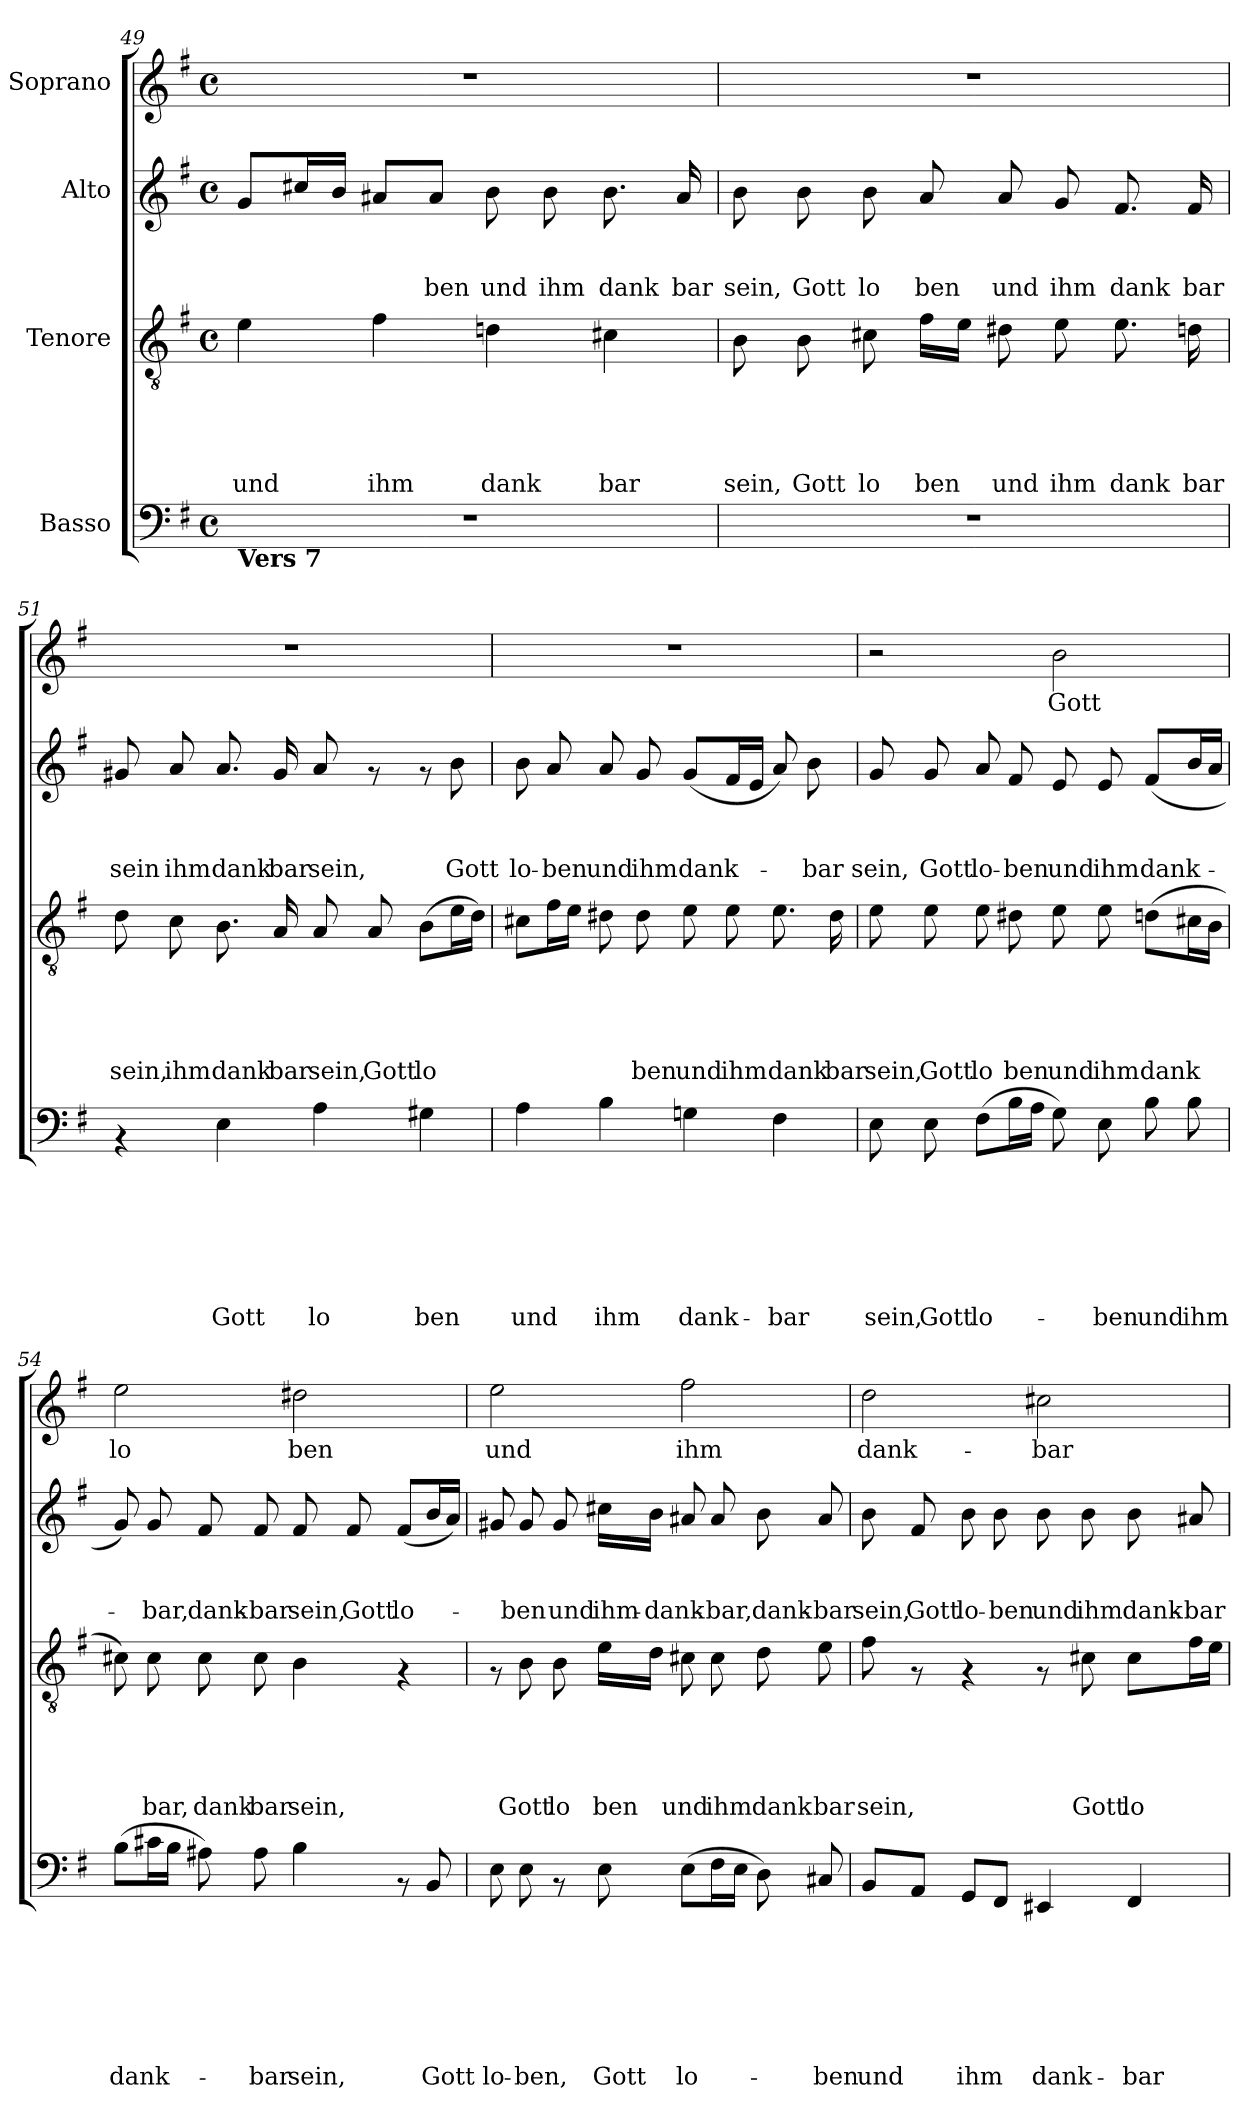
**kern	**text	**text	**text	**text	**text	**text	**text	**kern	**text	**text	**text	**text	**text	**kern	**text	**text	**text	**kern	**text
*part4	*part4	*part4	*part4	*part4	*part4	*part4	*part4	*part3	*part3	*part3	*part3	*part3	*part3	*part2	*part2	*part2	*part2	*part1	*part1
*staff4	*staff4	*staff4	*staff4	*staff4	*staff4	*staff4	*staff4	*staff3	*staff3	*staff3	*staff3	*staff3	*staff3	*staff2	*staff2	*staff2	*staff2	*staff1	*staff1
*I"Basso	*	*	*	*	*	*	*	*I"Tenore	*	*	*	*	*	*I"Alto	*	*	*	*I"Soprano	*
!!LO:PB:g=z
*clefF4	*	*	*	*	*	*	*	*clefGv2	*	*	*	*	*	*clefG2	*	*	*	*clefG2	*
*k[f#]	*	*	*	*	*	*	*	*k[f#]	*	*	*	*	*	*k[f#]	*	*	*	*k[f#]	*
*G:	*	*	*	*	*	*	*	*G:	*	*	*	*	*	*G:	*	*	*	*G:	*
*M4/4	*	*	*	*	*	*	*	*M4/4	*	*	*	*	*	*M4/4	*	*	*	*M4/4	*
*met(c)	*	*	*	*	*	*	*	*met(c)	*	*	*	*	*	*met(c)	*	*	*	*met(c)	*
=49	=49	=49	=49	=49	=49	=49	=49	=49	=49	=49	=49	=49	=49	=49	=49	=49	=49	=49	=49
!LO:TX:b:B:t=Vers 7	!	!	!	!	!	!	!	!	!	!	!	!	!	!	!	!	!	!	!
!	!	!	!	!	!	!	!	!	!	!	!	!	!LO:LY:b:rj	!	!	!	!	!	!
1r	.	.	.	.	.	.	.	4e\	.	.	.	.	und	8g/L	.	.	.	1r	.
.	.	.	.	.	.	.	.	.	.	.	.	.	.	16cc#X/L	.	.	.	.	.
.	.	.	.	.	.	.	.	.	.	.	.	.	.	16b/JJ	.	.	.	.	.
!	!	!	!	!	!	!	!	!	!	!	!	!	!LO:LY:b:rj	!	!	!	!	!	!
.	.	.	.	.	.	.	.	4f#\	.	.	.	.	ihm	8a#X/L	.	.	.	.	.
!	!	!	!	!	!	!	!	!	!	!	!	!	!	!	!	!	!LO:LY:b:rj	!	!
.	.	.	.	.	.	.	.	.	.	.	.	.	.	8a#/J	.	.	ben	.	.
!	!	!	!	!	!	!	!	!	!	!	!	!	!LO:LY:b:rj	!	!	!	!LO:LY:b:rj	!	!
.	.	.	.	.	.	.	.	4dn\	.	.	.	.	dank	8b\	.	.	und	.	.
!	!	!	!	!	!	!	!	!	!	!	!	!	!	!	!	!	!LO:LY:b:rj	!	!
.	.	.	.	.	.	.	.	.	.	.	.	.	.	8b\	.	.	ihm	.	.
!	!	!	!	!	!	!	!	!	!	!	!	!	!LO:LY:b:rj	!	!	!	!LO:LY:b:rj	!	!
.	.	.	.	.	.	.	.	4c#X\	.	.	.	.	bar	8.b\	.	.	dank	.	.
!	!	!	!	!	!	!	!	!	!	!	!	!	!	!	!	!	!LO:LY:b:rj	!	!
.	.	.	.	.	.	.	.	.	.	.	.	.	.	16a#/	.	.	bar	.	.
=50	=50	=50	=50	=50	=50	=50	=50	=50	=50	=50	=50	=50	=50	=50	=50	=50	=50	=50	=50
!	!	!	!	!	!	!	!	!	!	!	!	!	!LO:LY:b:rj	!	!	!	!LO:LY:b:rj	!	!
1r	.	.	.	.	.	.	.	8B\	.	.	.	.	sein,	8b\	.	.	sein,	1r	.
!	!	!	!	!	!	!	!	!	!	!	!	!	!LO:LY:b:rj	!	!	!	!LO:LY:b:rj	!	!
.	.	.	.	.	.	.	.	8B\	.	.	.	.	Gott	8b\	.	.	Gott	.	.
!	!	!	!	!	!	!	!	!	!	!	!	!	!LO:LY:b:rj	!	!	!	!LO:LY:b:rj	!	!
.	.	.	.	.	.	.	.	8c#X\	.	.	.	.	lo	8b\	.	.	lo	.	.
!	!	!	!	!	!	!	!	!	!	!	!	!	!LO:LY:b:rj	!	!	!	!LO:LY:b:rj	!	!
.	.	.	.	.	.	.	.	16f#\LL	.	.	.	.	ben	8a/	.	.	ben	.	.
.	.	.	.	.	.	.	.	16e\JJ	.	.	.	.	.	.	.	.	.	.	.
!	!	!	!	!	!	!	!	!	!	!	!	!	!LO:LY:b:rj	!	!	!	!LO:LY:b:rj	!	!
.	.	.	.	.	.	.	.	8d#X\	.	.	.	.	und	8a/	.	.	und	.	.
!	!	!	!	!	!	!	!	!	!	!	!	!	!LO:LY:b:rj	!	!	!	!LO:LY:b:rj	!	!
.	.	.	.	.	.	.	.	8e\	.	.	.	.	ihm	8g/	.	.	ihm	.	.
!	!	!	!	!	!	!	!	!	!	!	!	!	!LO:LY:b:rj	!	!	!	!LO:LY:b:rj	!	!
.	.	.	.	.	.	.	.	8.e\	.	.	.	.	dank	8.f#/	.	.	dank	.	.
!	!	!	!	!	!	!	!	!	!	!	!	!	!LO:LY:b:rj	!	!	!	!LO:LY:b:rj	!	!
.	.	.	.	.	.	.	.	16dn\	.	.	.	.	bar	16f#/	.	.	bar	.	.
=51	=51	=51	=51	=51	=51	=51	=51	=51	=51	=51	=51	=51	=51	=51	=51	=51	=51	=51	=51
!	!	!	!	!	!	!	!	!	!	!	!	!	!LO:LY:b:rj	!	!	!	!LO:LY:b:rj	!	!
4rAA	.	.	.	.	.	.	.	8d\	.	.	.	.	sein,	8g#X/	.	.	sein	1r	.
!	!	!	!	!	!	!	!	!	!	!	!	!	!LO:LY:b:rj	!	!	!	!LO:LY:b:rj	!	!
.	.	.	.	.	.	.	.	8c\	.	.	.	.	ihm	8a/	.	.	ihm	.	.
!	!	!	!	!	!	!	!LO:LY:b:rj	!	!	!	!	!	!LO:LY:b:rj	!	!	!	!LO:LY:b:rj	!	!
4E\	.	.	.	.	.	.	Gott	8.B\	.	.	.	.	dank	8.a/	.	.	dank	.	.
!	!	!	!	!	!	!	!	!	!	!	!	!	!LO:LY:b:rj	!	!	!	!LO:LY:b:rj	!	!
.	.	.	.	.	.	.	.	16A/	.	.	.	.	bar	16g#/	.	.	bar	.	.
!	!	!	!	!	!	!	!LO:LY:b:rj	!	!	!	!	!	!LO:LY:b:rj	!	!	!	!LO:LY:b:rj	!	!
4A\	.	.	.	.	.	.	lo	8A/	.	.	.	.	sein,	8a/	.	.	sein,	.	.
!	!	!	!	!	!	!	!	!	!	!	!	!	!LO:LY:b:rj	!	!	!	!	!	!
.	.	.	.	.	.	.	.	8A/	.	.	.	.	Gott	8rf	.	.	.	.	.
!	!	!	!	!	!	!	!LO:LY:b:rj	!	!	!	!	!	!LO:LY:b:rj	!	!	!	!	!	!
4G#X\	.	.	.	.	.	.	ben	(>8B\L	.	.	.	.	lo	8rf	.	.	.	.	.
!	!	!	!	!	!	!	!	!	!	!	!	!	!	!	!	!	!LO:LY:b:rj	!	!
.	.	.	.	.	.	.	.	16e\L	.	.	.	.	.	8b\	.	.	Gott	.	.
.	.	.	.	.	.	.	.	16d\JJ)	.	.	.	.	.	.	.	.	.	.	.
!!LO:PB:g=z
=52	=52	=52	=52	=52	=52	=52	=52	=52	=52	=52	=52	=52	=52	=52	=52	=52	=52	=52	=52
!	!	!	!	!	!	!	!LO:LY:b:rj	!	!	!	!	!	!	!	!	!	!LO:LY:b:rj	!	!
4A\	.	.	.	.	.	.	und	8c#X\L	.	.	.	.	.	8b\	.	.	lo-	1r	.
!	!	!	!	!	!	!	!	!	!	!	!	!	!	!	!	!	!LO:LY:b:rj	!	!
.	.	.	.	.	.	.	.	16f#\L	.	.	.	.	.	8a/	.	.	-ben	.	.
.	.	.	.	.	.	.	.	16e\JJ	.	.	.	.	.	.	.	.	.	.	.
!	!	!	!	!	!	!	!LO:LY:b:rj	!	!	!	!	!	!	!	!	!	!LO:LY:b:rj	!	!
4B\	.	.	.	.	.	.	ihm	8d#X\	.	.	.	.	.	8a/	.	.	und	.	.
!	!	!	!	!	!	!	!	!	!	!	!	!	!LO:LY:b:rj	!	!	!	!LO:LY:b:rj	!	!
.	.	.	.	.	.	.	.	8d#\	.	.	.	.	ben	8g/	.	.	ihm	.	.
!	!	!	!	!	!	!	!LO:LY:b:rj	!	!	!	!	!	!LO:LY:b:rj	!	!	!	!LO:LY:b:rj	!	!
4Gn\	.	.	.	.	.	.	dank-	8e\	.	.	.	.	und	(<8g/L	.	.	dank-	.	.
!	!	!	!	!	!	!	!	!	!	!	!	!	!LO:LY:b:rj	!	!	!	!	!	!
.	.	.	.	.	.	.	.	8e\	.	.	.	.	ihm	16f#/L	.	.	.	.	.
.	.	.	.	.	.	.	.	.	.	.	.	.	.	16e/JJ	.	.	.	.	.
!	!	!	!	!	!	!	!LO:LY:b:rj	!	!	!	!	!	!LO:LY:b:rj	!	!	!	!	!	!
4F#\	.	.	.	.	.	.	-bar	8.e\	.	.	.	.	dank	8a/)	.	.	.	.	.
!	!	!	!	!	!	!	!	!	!	!	!	!	!	!	!	!	!LO:LY:b:rj	!	!
.	.	.	.	.	.	.	.	.	.	.	.	.	.	8b\	.	.	-bar	.	.
!	!	!	!	!	!	!	!	!	!	!	!	!	!LO:LY:b:rj	!	!	!	!	!	!
.	.	.	.	.	.	.	.	16d#\	.	.	.	.	bar	.	.	.	.	.	.
=53	=53	=53	=53	=53	=53	=53	=53	=53	=53	=53	=53	=53	=53	=53	=53	=53	=53	=53	=53
!	!	!	!	!	!	!	!LO:LY:b:rj	!	!	!	!	!	!LO:LY:b:rj	!	!	!	!LO:LY:b:rj	!	!
8E\	.	.	.	.	.	.	sein,	8e\	.	.	.	.	sein,	8g/	.	.	sein,	2r	.
!	!	!	!	!	!	!	!LO:LY:b:rj	!	!	!	!	!	!LO:LY:b:rj	!	!	!	!LO:LY:b:rj	!	!
8E\	.	.	.	.	.	.	Gott	8e\	.	.	.	.	Gott	8g/	.	.	Gott	.	.
!	!	!	!	!	!	!	!LO:LY:b:rj	!	!	!	!	!	!LO:LY:b:rj	!	!	!	!LO:LY:b:rj	!	!
(>8F#\L	.	.	.	.	.	.	lo-	8e\	.	.	.	.	lo	8a/	.	.	lo-	.	.
!	!	!	!	!	!	!	!	!	!	!	!	!	!LO:LY:b:rj	!	!	!	!LO:LY:b:rj	!	!
16B\L	.	.	.	.	.	.	.	8d#X\	.	.	.	.	ben	8f#/	.	.	-ben	.	.
16A\JJ	.	.	.	.	.	.	.	.	.	.	.	.	.	.	.	.	.	.	.
!	!	!	!	!	!	!	!	!	!	!	!	!	!LO:LY:b:rj	!	!	!	!LO:LY:b:rj	!	!LO:LY:a:rj
8G\)	.	.	.	.	.	.	.	8e\	.	.	.	.	und	8e/	.	.	und	2b\	Gott
!	!	!	!	!	!	!	!LO:LY:b:rj	!	!	!	!	!	!LO:LY:b:rj	!	!	!	!LO:LY:b:rj	!	!
8E\	.	.	.	.	.	.	-ben	8e\	.	.	.	.	ihm	8e/	.	.	ihm	.	.
!	!	!	!	!	!	!	!LO:LY:b:rj	!	!	!	!	!	!LO:LY:b:rj	!	!	!	!LO:LY:b:rj	!	!
8B\	.	.	.	.	.	.	und	(>8dn\L	.	.	.	.	dank	(<8f#/L	.	.	dank-	.	.
!	!	!	!	!	!	!	!LO:LY:b:rj	!	!	!	!	!	!	!	!	!	!	!	!
8B\	.	.	.	.	.	.	ihm	16c#X\L	.	.	.	.	.	16b/L	.	.	.	.	.
.	.	.	.	.	.	.	.	16B\JJ	.	.	.	.	.	16a/JJ	.	.	.	.	.
=54	=54	=54	=54	=54	=54	=54	=54	=54	=54	=54	=54	=54	=54	=54	=54	=54	=54	=54	=54
!	!	!	!	!	!	!	!LO:LY:b:rj	!	!	!	!	!	!	!	!	!	!	!	!LO:LY:a:rj
(>8B\L	.	.	.	.	.	.	dank-	8c#X\)	.	.	.	.	.	8g/)	.	.	.	2ee\	lo
!	!	!	!	!	!	!	!	!	!	!	!	!	!LO:LY:b:rj	!	!	!	!LO:LY:b:rj	!	!
16c#X\L	.	.	.	.	.	.	.	8c#\	.	.	.	.	bar,	8g/	.	.	-bar,	.	.
16B\JJ	.	.	.	.	.	.	.	.	.	.	.	.	.	.	.	.	.	.	.
!	!	!	!	!	!	!	!	!	!	!	!	!	!LO:LY:b:rj	!	!	!	!LO:LY:b:rj	!	!
8A#X\)	.	.	.	.	.	.	.	8c#\	.	.	.	.	dank	8f#/	.	.	dank-	.	.
!	!	!	!	!	!	!	!LO:LY:b:rj	!	!	!	!	!	!LO:LY:b:rj	!	!	!	!LO:LY:b:rj	!	!
8A#\	.	.	.	.	.	.	-bar	8c#\	.	.	.	.	bar	8f#/	.	.	-bar	.	.
!	!	!	!	!	!	!	!LO:LY:b:rj	!	!	!	!	!	!LO:LY:b:rj	!	!	!	!LO:LY:b:rj	!	!LO:LY:a:rj
4B\	.	.	.	.	.	.	sein,	4B\	.	.	.	.	sein,	8f#/	.	.	sein,	2dd#X\	ben
!	!	!	!	!	!	!	!	!	!	!	!	!	!	!	!	!	!LO:LY:b:rj	!	!
.	.	.	.	.	.	.	.	.	.	.	.	.	.	8f#/	.	.	Gott	.	.
!	!	!	!	!	!	!	!	!	!	!	!	!	!	!	!	!	!LO:LY:b:rj	!	!
8rAA	.	.	.	.	.	.	.	4rF	.	.	.	.	.	(<8f#/L	.	.	lo-	.	.
!	!	!	!	!	!	!	!LO:LY:b:rj	!	!	!	!	!	!	!	!	!	!	!	!
8BB/	.	.	.	.	.	.	Gott	.	.	.	.	.	.	16b/L	.	.	.	.	.
.	.	.	.	.	.	.	.	.	.	.	.	.	.	16a/JJ)	.	.	.	.	.
!!LO:LB:g=z
=55	=55	=55	=55	=55	=55	=55	=55	=55	=55	=55	=55	=55	=55	=55	=55	=55	=55	=55	=55
!	!	!	!	!	!	!	!LO:LY:b:rj	!	!	!	!	!	!	!	!	!	!	!	!LO:LY:b:rj
8E\	.	.	.	.	.	.	lo-	8rF	.	.	.	.	.	8g#X/	.	.	.	2ee\	und
!	!	!	!	!	!	!	!LO:LY:b:rj	!	!	!	!	!	!LO:LY:b:rj	!	!	!	!LO:LY:b:rj	!	!
8E\	.	.	.	.	.	.	-ben,	8B\	.	.	.	.	Gott	8g#/	.	.	-ben	.	.
!	!	!	!	!	!	!	!	!	!	!	!	!	!LO:LY:b:rj	!	!	!	!LO:LY:b:rj	!	!
8rAA	.	.	.	.	.	.	.	8B\	.	.	.	.	lo	8g#/	.	.	und	.	.
!	!	!	!	!	!	!	!LO:LY:b:rj	!	!	!	!	!	!LO:LY:b:rj	!	!	!	!LO:LY:b:rj	!	!
8E\	.	.	.	.	.	.	Gott	16e\LL	.	.	.	.	ben	16cc#X\LL	.	.	ihm-	.	.
!	!	!	!	!	!	!	!	!	!	!	!	!	!	!	!	!	!LO:LY:b:rj	!	!
.	.	.	.	.	.	.	.	16d\JJ	.	.	.	.	.	16b\JJ	.	.	-dank-	.	.
!	!	!	!	!	!	!	!LO:LY:b:rj	!	!	!	!	!	!LO:LY:b:rj	!	!	!	!	!	!LO:LY:b:rj
(>8E\L	.	.	.	.	.	.	lo-	8c#X\	.	.	.	.	und	8a#X/	.	.	.	2ff#\	ihm
!	!	!	!	!	!	!	!	!	!	!	!	!	!LO:LY:b:rj	!	!	!	!LO:LY:b:rj	!	!
16F#\L	.	.	.	.	.	.	.	8c#\	.	.	.	.	ihm	8a#/	.	.	-bar,	.	.
16E\JJ	.	.	.	.	.	.	.	.	.	.	.	.	.	.	.	.	.	.	.
!	!	!	!	!	!	!	!	!	!	!	!	!	!LO:LY:b:rj	!	!	!	!LO:LY:b:rj	!	!
8D\)	.	.	.	.	.	.	.	8d\	.	.	.	.	dank	8b\	.	.	dank-	.	.
!	!	!	!	!	!	!	!LO:LY:b:rj	!	!	!	!	!	!LO:LY:b:rj	!	!	!	!LO:LY:b:rj	!	!
8C#X/	.	.	.	.	.	.	-ben	8e\	.	.	.	.	bar	8a#/	.	.	-bar	.	.
=56	=56	=56	=56	=56	=56	=56	=56	=56	=56	=56	=56	=56	=56	=56	=56	=56	=56	=56	=56
!	!	!	!	!	!	!	!LO:LY:b:rj	!	!	!	!	!	!LO:LY:b:rj	!	!	!	!LO:LY:b:rj	!	!LO:LY:b:rj
8BB/L	.	.	.	.	.	.	und	8f#\	.	.	.	.	sein,	8b\	.	.	sein,	2dd\	dank-
!	!	!	!	!	!	!	!	!	!	!	!	!	!	!	!	!	!LO:LY:b:rj	!	!
8AA/J	.	.	.	.	.	.	.	8rF	.	.	.	.	.	8f#/	.	.	Gott	.	.
!	!	!	!	!	!	!	!LO:LY:b:rj	!	!	!	!	!	!	!	!	!	!LO:LY:b:rj	!	!
8GG/L	.	.	.	.	.	.	ihm	4rF	.	.	.	.	.	8b\	.	.	lo-	.	.
!	!	!	!	!	!	!	!	!	!	!	!	!	!	!	!	!	!LO:LY:b:rj	!	!
8FF#/J	.	.	.	.	.	.	.	.	.	.	.	.	.	8b\	.	.	-ben	.	.
!	!	!	!	!	!	!	!LO:LY:b:rj	!	!	!	!	!	!	!	!	!	!LO:LY:b:rj	!	!LO:LY:b:rj
4EE#X/	.	.	.	.	.	.	dank-	8rF	.	.	.	.	.	8b\	.	.	und	2cc#X\	-bar
!	!	!	!	!	!	!	!	!	!	!	!	!	!LO:LY:b:rj	!	!	!	!LO:LY:b:rj	!	!
.	.	.	.	.	.	.	.	8c#X\	.	.	.	.	Gott	8b\	.	.	ihm	.	.
!	!	!	!	!	!	!	!LO:LY:b:rj	!	!	!	!	!	!LO:LY:b:rj	!	!	!	!LO:LY:b:rj	!	!
4FF#/	.	.	.	.	.	.	-bar	8c#\L	.	.	.	.	lo	8b\	.	.	dank-	.	.
!	!	!	!	!	!	!	!	!	!	!	!	!	!	!	!	!	!LO:LY:b:rj	!	!
.	.	.	.	.	.	.	.	16f#\L	.	.	.	.	.	8a#X/	.	.	-bar	.	.
.	.	.	.	.	.	.	.	16e\JJ	.	.	.	.	.	.	.	.	.	.	.
=	=	=	=	=	=	=	=	=	=	=	=	=	=	=	=	=	=	=	=
*-	*-	*-	*-	*-	*-	*-	*-	*-	*-	*-	*-	*-	*-	*-	*-	*-	*-	*-	*-
